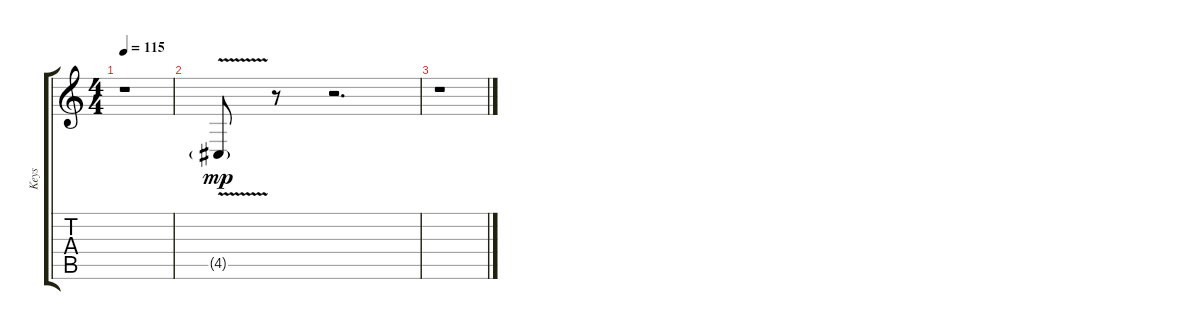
\track ("Keys" "Keys") {instrument fx8scifi}
\staff {score tabs}
\tuning (E4 B3 G3 D3 A2 E2) {hide}
\ts (4 4)
\tempo 115
\clef g2
\ks c
r.1{dy mp} |
4.5{v g}.8 r.8 r.2{d} |
r.1
